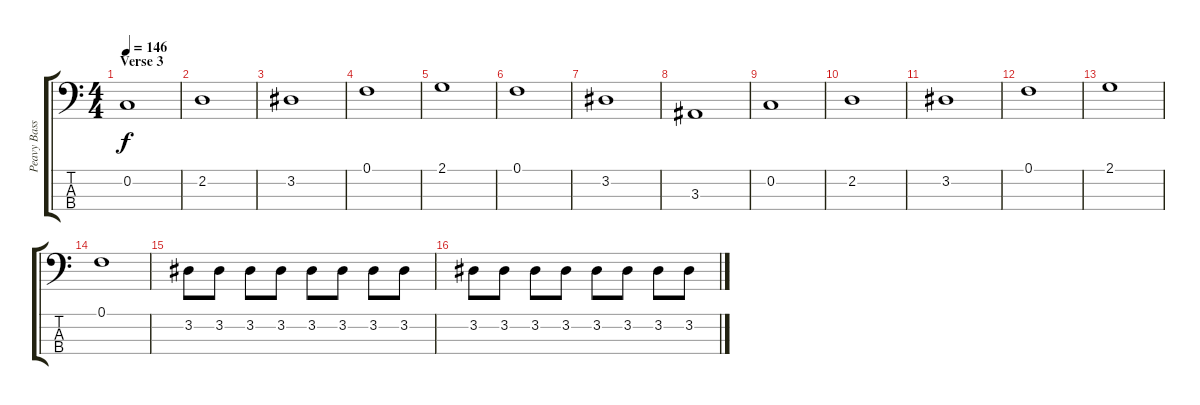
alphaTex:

\track ("Peavy Bass" "Peavy Bass") {instrument electricbasspick}
\staff {score tabs}
\tuning (F2 C2 G1 C1) {hide}
\ts (4 4)
\section ("" "Verse 3")
\tempo 146
\clef f4
\ks c
0.2.1{dy f} |
2.2.1 |
3.2.1 |
0.1.1 |
2.1.1 |
0.1.1 |
3.2.1 |
3.3.1 |
0.2.1 |
2.2.1 |
3.2.1 |
0.1.1 |
2.1.1 |
0.1.1 |
3.2.8 3.2.8 3.2.8 3.2.8 3.2.8 3.2.8 3.2.8 3.2.8 |
3.2.8 3.2.8 3.2.8 3.2.8 3.2.8 3.2.8 3.2.8 3.2.8
